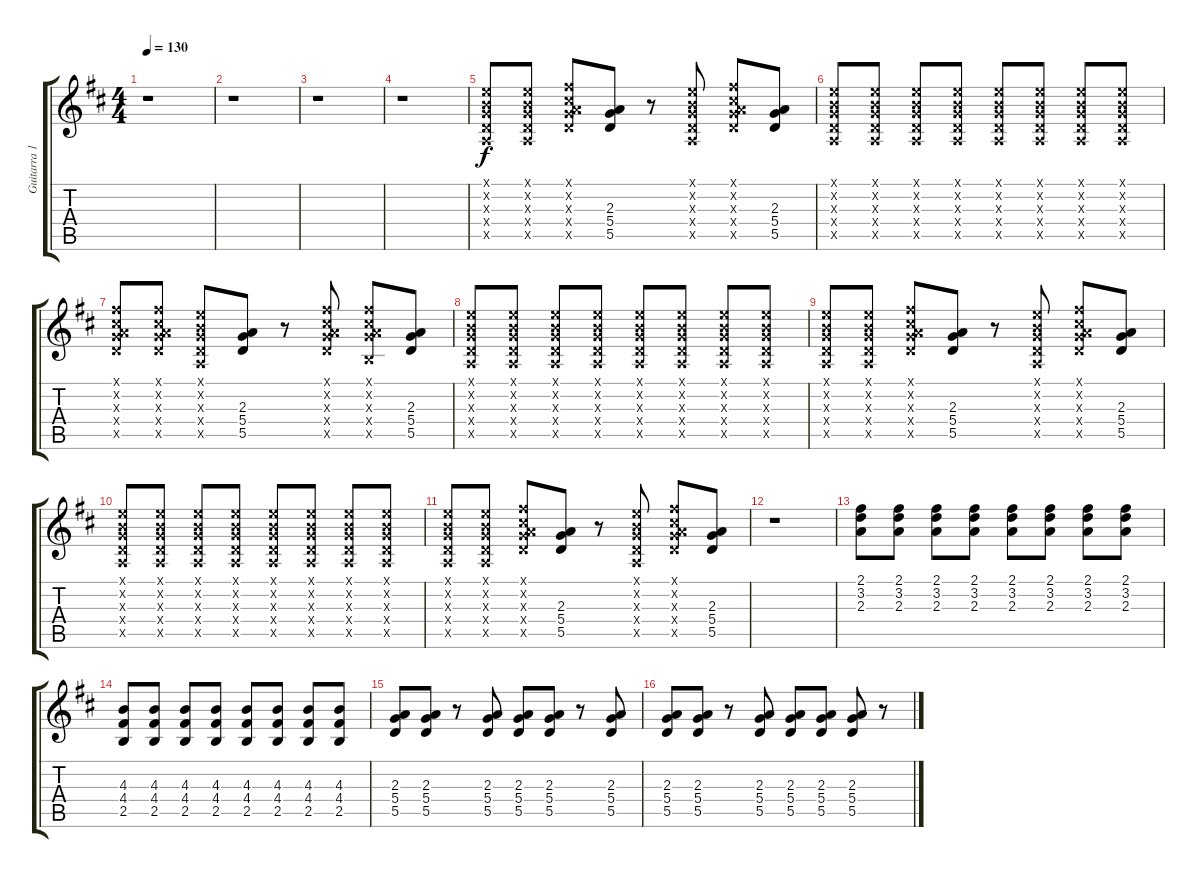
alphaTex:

\track ("Guitarra 1" "Guitarra 1") {instrument overdrivenguitar}
\staff {score tabs}
\tuning (E4 B3 G3 D3 A2 E2) {hide}
\ts (4 4)
\tempo 130
\clef g2
\ks d
r.1{dy f} |
r.1 |
r.1 |
r.1 |
(0.1{x} 0.2{x} 0.3{x} 0.4{x} 0.5{x}).8 (0.1{x} 0.2{x} 0.3{x} 0.4{x} 0.5{x}).8 (2.1{x} 2.2{x} 2.3{x} 5.4{x} 5.5{x}).8 (2.3 5.4 5.5).8 r.8 (0.1{x} 0.2{x} 0.3{x} 0.4{x} 0.5{x}).8 (2.1{x} 2.2{x} 2.3{x} 5.4{x} 5.5{x}).8 (2.3 5.4 5.5).8 |
(0.1{x} 0.2{x} 0.3{x} 0.4{x} 0.5{x}).8 (0.1{x} 0.2{x} 0.3{x} 0.4{x} 0.5{x}).8 (0.1{x} 0.2{x} 0.3{x} 0.4{x} 0.5{x}).8 (0.1{x} 0.2{x} 0.3{x} 0.4{x} 0.5{x}).8 (0.1{x} 0.2{x} 0.3{x} 0.4{x} 0.5{x}).8 (0.1{x} 0.2{x} 0.3{x} 0.4{x} 0.5{x}).8 (0.1{x} 0.2{x} 0.3{x} 0.4{x} 0.5{x}).8 (0.1{x} 0.2{x} 0.3{x} 0.4{x} 0.5{x}).8 |
(2.1{x} 2.2{x} 2.3{x} 5.4{x} 5.5{x}).8 (2.1{x} 2.2{x} 2.3{x} 5.4{x} 5.5{x}).8 (0.1{x} 0.2{x} 0.3{x} 0.4{x} 0.5{x}).8 (2.3 5.4 5.5).8 r.8 (2.1{x} 2.2{x} 2.3{x} 5.4{x} 5.5{x}).8 (2.1{x} 2.2{x} 2.3{x} 5.4{x} 2.5{x}).8 (2.3 5.4 5.5).8 |
(0.1{x} 0.2{x} 0.3{x} 0.4{x} 0.5{x}).8 (0.1{x} 0.2{x} 0.3{x} 0.4{x} 0.5{x}).8 (0.1{x} 0.2{x} 0.3{x} 0.4{x} 0.5{x}).8 (0.1{x} 0.2{x} 0.3{x} 0.4{x} 0.5{x}).8 (0.1{x} 0.2{x} 0.3{x} 0.4{x} 0.5{x}).8 (0.1{x} 0.2{x} 0.3{x} 0.4{x} 0.5{x}).8 (0.1{x} 0.2{x} 0.3{x} 0.4{x} 0.5{x}).8 (0.1{x} 0.2{x} 0.3{x} 0.4{x} 0.5{x}).8 |
(0.1{x} 0.2{x} 0.3{x} 0.4{x} 0.5{x}).8 (0.1{x} 0.2{x} 0.3{x} 0.4{x} 0.5{x}).8 (2.1{x} 2.2{x} 2.3{x} 5.4{x} 5.5{x}).8 (2.3 5.4 5.5).8 r.8 (0.1{x} 0.2{x} 0.3{x} 0.4{x} 0.5{x}).8 (2.1{x} 2.2{x} 2.3{x} 5.4{x} 5.5{x}).8 (2.3 5.4 5.5).8 |
(0.1{x} 0.2{x} 0.3{x} 0.4{x} 0.5{x}).8 (0.1{x} 0.2{x} 0.3{x} 0.4{x} 0.5{x}).8 (0.1{x} 0.2{x} 0.3{x} 0.4{x} 0.5{x}).8 (0.1{x} 0.2{x} 0.3{x} 0.4{x} 0.5{x}).8 (0.1{x} 0.2{x} 0.3{x} 0.4{x} 0.5{x}).8 (0.1{x} 0.2{x} 0.3{x} 0.4{x} 0.5{x}).8 (0.1{x} 0.2{x} 0.3{x} 0.4{x} 0.5{x}).8 (0.1{x} 0.2{x} 0.3{x} 0.4{x} 0.5{x}).8 |
(0.1{x} 0.2{x} 0.3{x} 0.4{x} 0.5{x}).8 (0.1{x} 0.2{x} 0.3{x} 0.4{x} 0.5{x}).8 (2.1{x} 2.2{x} 2.3{x} 5.4{x} 5.5{x}).8 (2.3 5.4 5.5).8 r.8 (0.1{x} 0.2{x} 0.3{x} 0.4{x} 0.5{x}).8 (2.1{x} 2.2{x} 2.3{x} 5.4{x} 5.5{x}).8 (2.3 5.4 5.5).8 |
r.1 |
(2.1 3.2 2.3).8 (2.1 3.2 2.3).8 (2.1 3.2 2.3).8 (2.1 3.2 2.3).8 (2.1 3.2 2.3).8 (2.1 3.2 2.3).8 (2.1 3.2 2.3).8 (2.1 3.2 2.3).8 |
(4.3 4.4 2.5).8 (4.3 4.4 2.5).8 (4.3 4.4 2.5).8 (4.3 4.4 2.5).8 (4.3 4.4 2.5).8 (4.3 4.4 2.5).8 (4.3 4.4 2.5).8 (4.3 4.4 2.5).8 |
(2.3 5.4 5.5).8 (2.3 5.4 5.5).8 r.8 (2.3 5.4 5.5).8 (2.3 5.4 5.5).8 (2.3 5.4 5.5).8 r.8 (2.3 5.4 5.5).8 |
(2.3 5.4 5.5).8 (2.3 5.4 5.5).8 r.8 (2.3 5.4 5.5).8 (2.3 5.4 5.5).8 (2.3 5.4 5.5).8 (2.3 5.4 5.5).8 r.8
